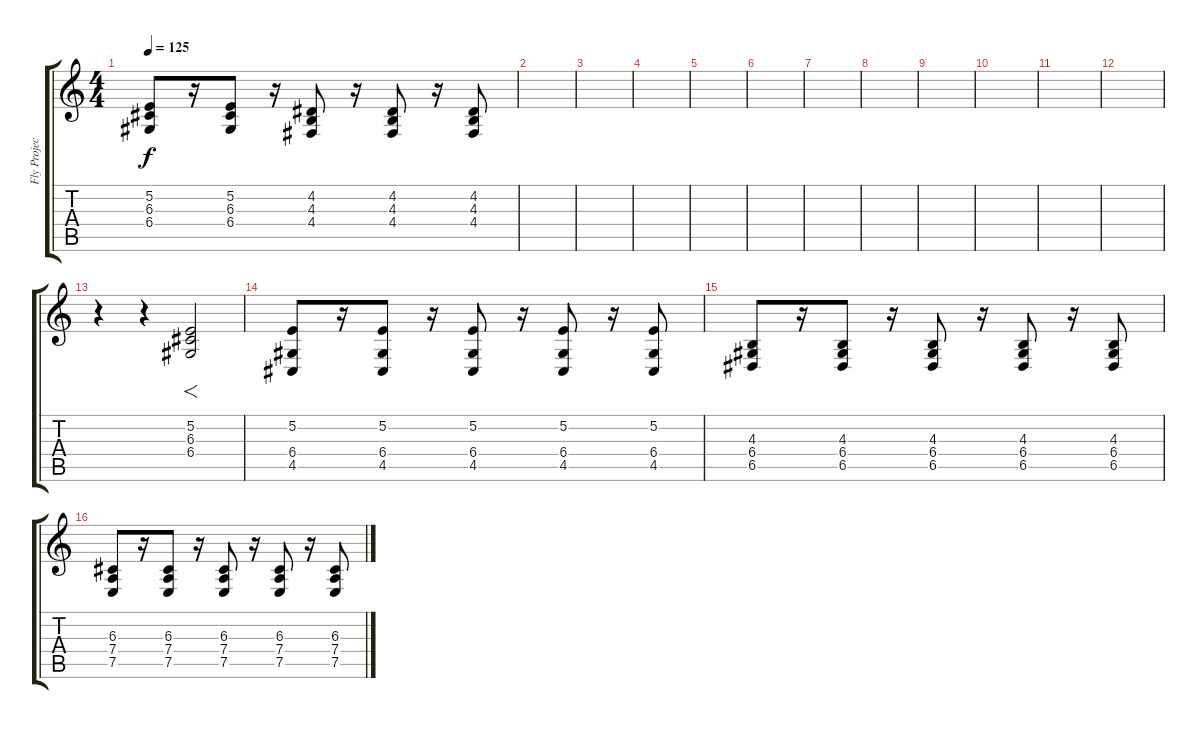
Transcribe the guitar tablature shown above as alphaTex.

\track ("Fly Project" "Fly Projec") {instrument tenorsax}
\staff {score tabs}
\tuning (E4 B3 G3 D3 A2 E2) {hide}
\ts (4 4)
\tempo 125
\clef g2
\ks c
(5.2 6.3 6.4).8{dy f} r.16 (5.2 6.3 6.4).8 r.16 (4.2 4.3 4.4).8 r.16 (4.2 4.3 4.4).8 r.16 (4.2 4.3 4.4).8 |
|
|
|
|
|
|
|
|
|
|
|
r.4 r.4 (5.2 6.3 6.4).2{f} |
(5.2 6.4 4.5).8 r.16 (5.2 6.4 4.5).8 r.16 (5.2 6.4 4.5).8 r.16 (5.2 6.4 4.5).8 r.16 (5.2 6.4 4.5).8 |
(4.3 6.4 6.5).8 r.16 (4.3 6.4 6.5).8 r.16 (4.3 6.4 6.5).8 r.16 (4.3 6.4 6.5).8 r.16 (4.3 6.4 6.5).8 |
(6.3 7.4 7.5).8 r.16 (6.3 7.4 7.5).8 r.16 (6.3 7.4 7.5).8 r.16 (6.3 7.4 7.5).8 r.16 (6.3 7.4 7.5).8
